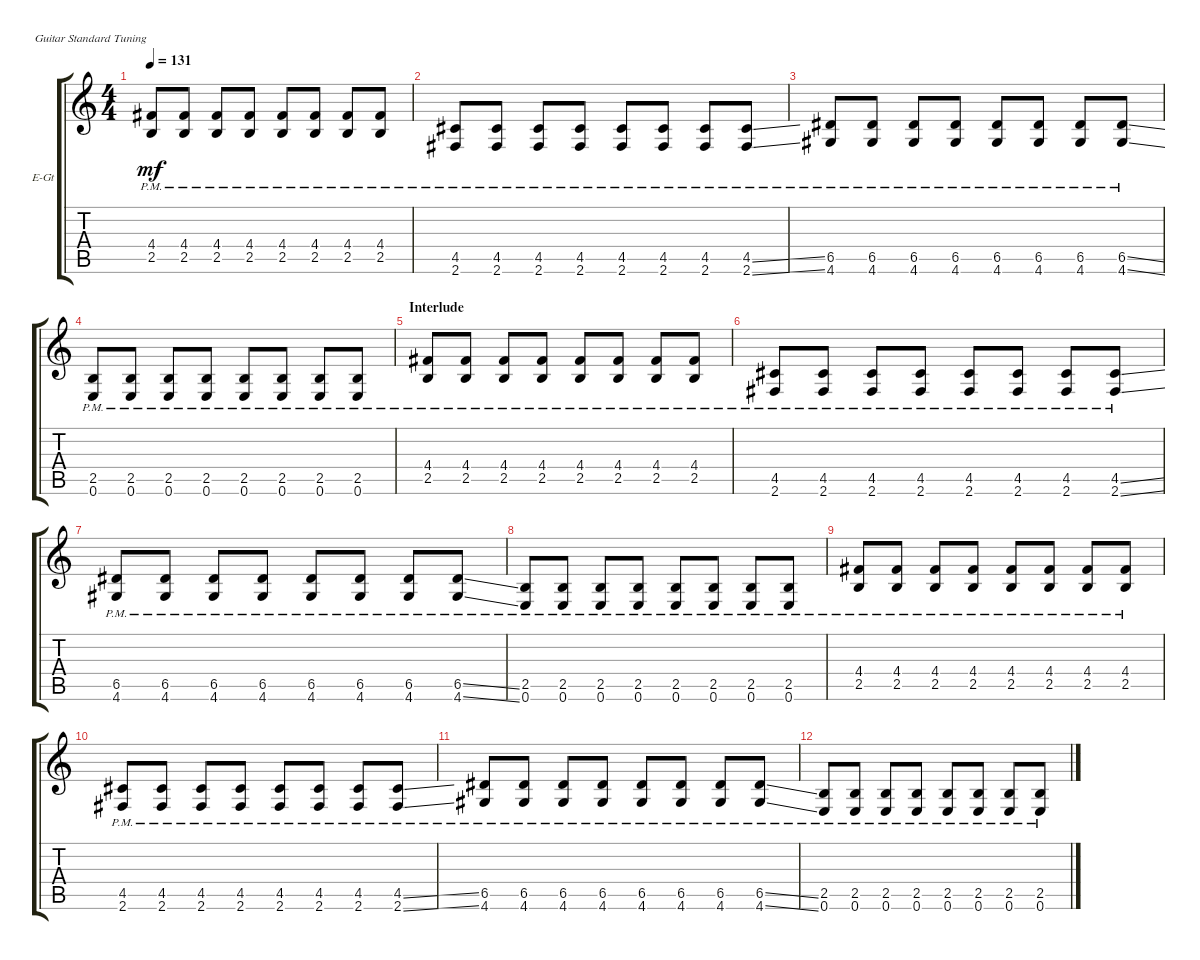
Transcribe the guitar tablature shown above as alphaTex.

\defaultSystemsLayout 4
\bracketExtendMode groupsimilarinstruments
\firstSystemTrackNameOrientation horizontal
\otherSystemsTrackNameOrientation horizontal
\track ("Guitar 6 (Slight Dist)" "E-Gt") {instrument distortionguitar}
\staff {score tabs}
\tuning (E4 B3 G3 D3 A2 E2)
\ts (4 4)
\tempo 131
\clef g2
\ks c
(2.5{pm} 4.4{pm}).8{dy mf} (2.5{pm} 4.4{pm}).8 (2.5{pm} 4.4{pm}).8 (2.5{pm} 4.4{pm}).8 (2.5{pm} 4.4{pm}).8 (2.5{pm} 4.4{pm}).8 (2.5{pm} 4.4{pm}).8 (2.5{pm} 4.4{pm}).8 |
(2.6{pm} 4.5{pm}).8 (2.6{pm} 4.5{pm}).8 (2.6{pm} 4.5{pm}).8 (2.6{pm} 4.5{pm}).8 (2.6{pm} 4.5{pm}).8 (2.6{pm} 4.5{pm}).8 (2.6{pm} 4.5{pm}).8 (2.6{ss pm} 4.5{ss pm}).8 |
(4.6{pm} 6.5{pm}).8 (4.6{pm} 6.5{pm}).8 (4.6{pm} 6.5{pm}).8 (4.6{pm} 6.5{pm}).8 (4.6{pm} 6.5{pm}).8 (4.6{pm} 6.5{pm}).8 (4.6{pm} 6.5{pm}).8 (4.6{ss pm} 6.5{ss pm}).8 |
(2.5{pm} 0.6{pm}).8 (2.5{pm} 0.6{pm}).8 (2.5{pm} 0.6{pm}).8 (2.5{pm} 0.6{pm}).8 (2.5{pm} 0.6{pm}).8 (2.5{pm} 0.6{pm}).8 (2.5{pm} 0.6{pm}).8 (2.5{pm} 0.6{pm}).8 |
\section ("" "Interlude")
(2.5{pm} 4.4{pm}).8 (2.5{pm} 4.4{pm}).8 (2.5{pm} 4.4{pm}).8 (2.5{pm} 4.4{pm}).8 (2.5{pm} 4.4{pm}).8 (2.5{pm} 4.4{pm}).8 (2.5{pm} 4.4{pm}).8 (2.5{pm} 4.4{pm}).8 |
(2.6{pm} 4.5{pm}).8 (2.6{pm} 4.5{pm}).8 (2.6{pm} 4.5{pm}).8 (2.6{pm} 4.5{pm}).8 (2.6{pm} 4.5{pm}).8 (2.6{pm} 4.5{pm}).8 (2.6{pm} 4.5{pm}).8 (2.6{ss pm} 4.5{ss pm}).8 |
(4.6{pm} 6.5{pm}).8 (4.6{pm} 6.5{pm}).8 (4.6{pm} 6.5{pm}).8 (4.6{pm} 6.5{pm}).8 (4.6{pm} 6.5{pm}).8 (4.6{pm} 6.5{pm}).8 (4.6{pm} 6.5{pm}).8 (4.6{ss pm} 6.5{ss pm}).8 |
(2.5{pm} 0.6{pm}).8 (2.5{pm} 0.6{pm}).8 (2.5{pm} 0.6{pm}).8 (2.5{pm} 0.6{pm}).8 (2.5{pm} 0.6{pm}).8 (2.5{pm} 0.6{pm}).8 (2.5{pm} 0.6{pm}).8 (2.5{pm} 0.6{pm}).8 |
(2.5{pm} 4.4{pm}).8 (2.5{pm} 4.4{pm}).8 (2.5{pm} 4.4{pm}).8 (2.5{pm} 4.4{pm}).8 (2.5{pm} 4.4{pm}).8 (2.5{pm} 4.4{pm}).8 (2.5{pm} 4.4{pm}).8 (2.5{pm} 4.4{pm}).8 |
(2.6{pm} 4.5{pm}).8 (2.6{pm} 4.5{pm}).8 (2.6{pm} 4.5{pm}).8 (2.6{pm} 4.5{pm}).8 (2.6{pm} 4.5{pm}).8 (2.6{pm} 4.5{pm}).8 (2.6{pm} 4.5{pm}).8 (2.6{ss pm} 4.5{ss pm}).8 |
(4.6{pm} 6.5{pm}).8 (4.6{pm} 6.5{pm}).8 (4.6{pm} 6.5{pm}).8 (4.6{pm} 6.5{pm}).8 (4.6{pm} 6.5{pm}).8 (4.6{pm} 6.5{pm}).8 (4.6{pm} 6.5{pm}).8 (4.6{ss pm} 6.5{ss pm}).8 |
(2.5{pm} 0.6{pm}).8 (2.5{pm} 0.6{pm}).8 (2.5{pm} 0.6{pm}).8 (2.5{pm} 0.6{pm}).8 (2.5{pm} 0.6{pm}).8 (2.5{pm} 0.6{pm}).8 (2.5{pm} 0.6{pm}).8 (2.5{pm} 0.6{pm}).8
